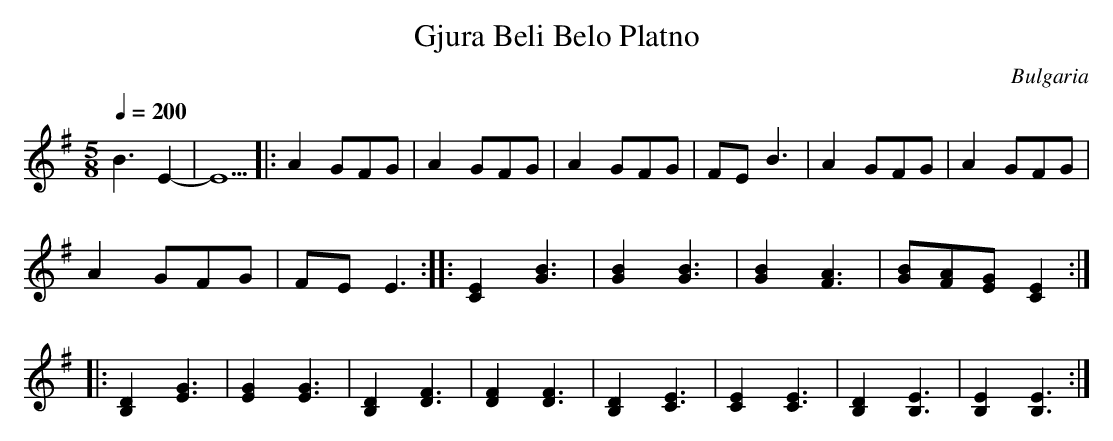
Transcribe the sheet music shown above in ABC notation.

X:1
T: Gjura Beli Belo Platno
O: Bulgaria
M: 5/8
L: 1/8
Q: 1/4=200
K: Em
!drum! B3E2-|E5|:A2GFG|A2GFG|A2GFG|FEB3 |A2GFG|A2GFG|
A2GFG|FEE3 :||: [C2E2][G3B3]|[G2B2][G3B3]|[G2B2][F3A3]|[GB][FA][EG][C2E2]:|
|:[B,2D2][E3G3]|[E2G2][E3G3]|[B,2D2][D3F3]|\
[D2F2][D3F3]|[B,2D2][C3E3]|[C2E2][C3E3]|[B,2D2][B,3E3]|[B,2E2][B,3E3]:|
